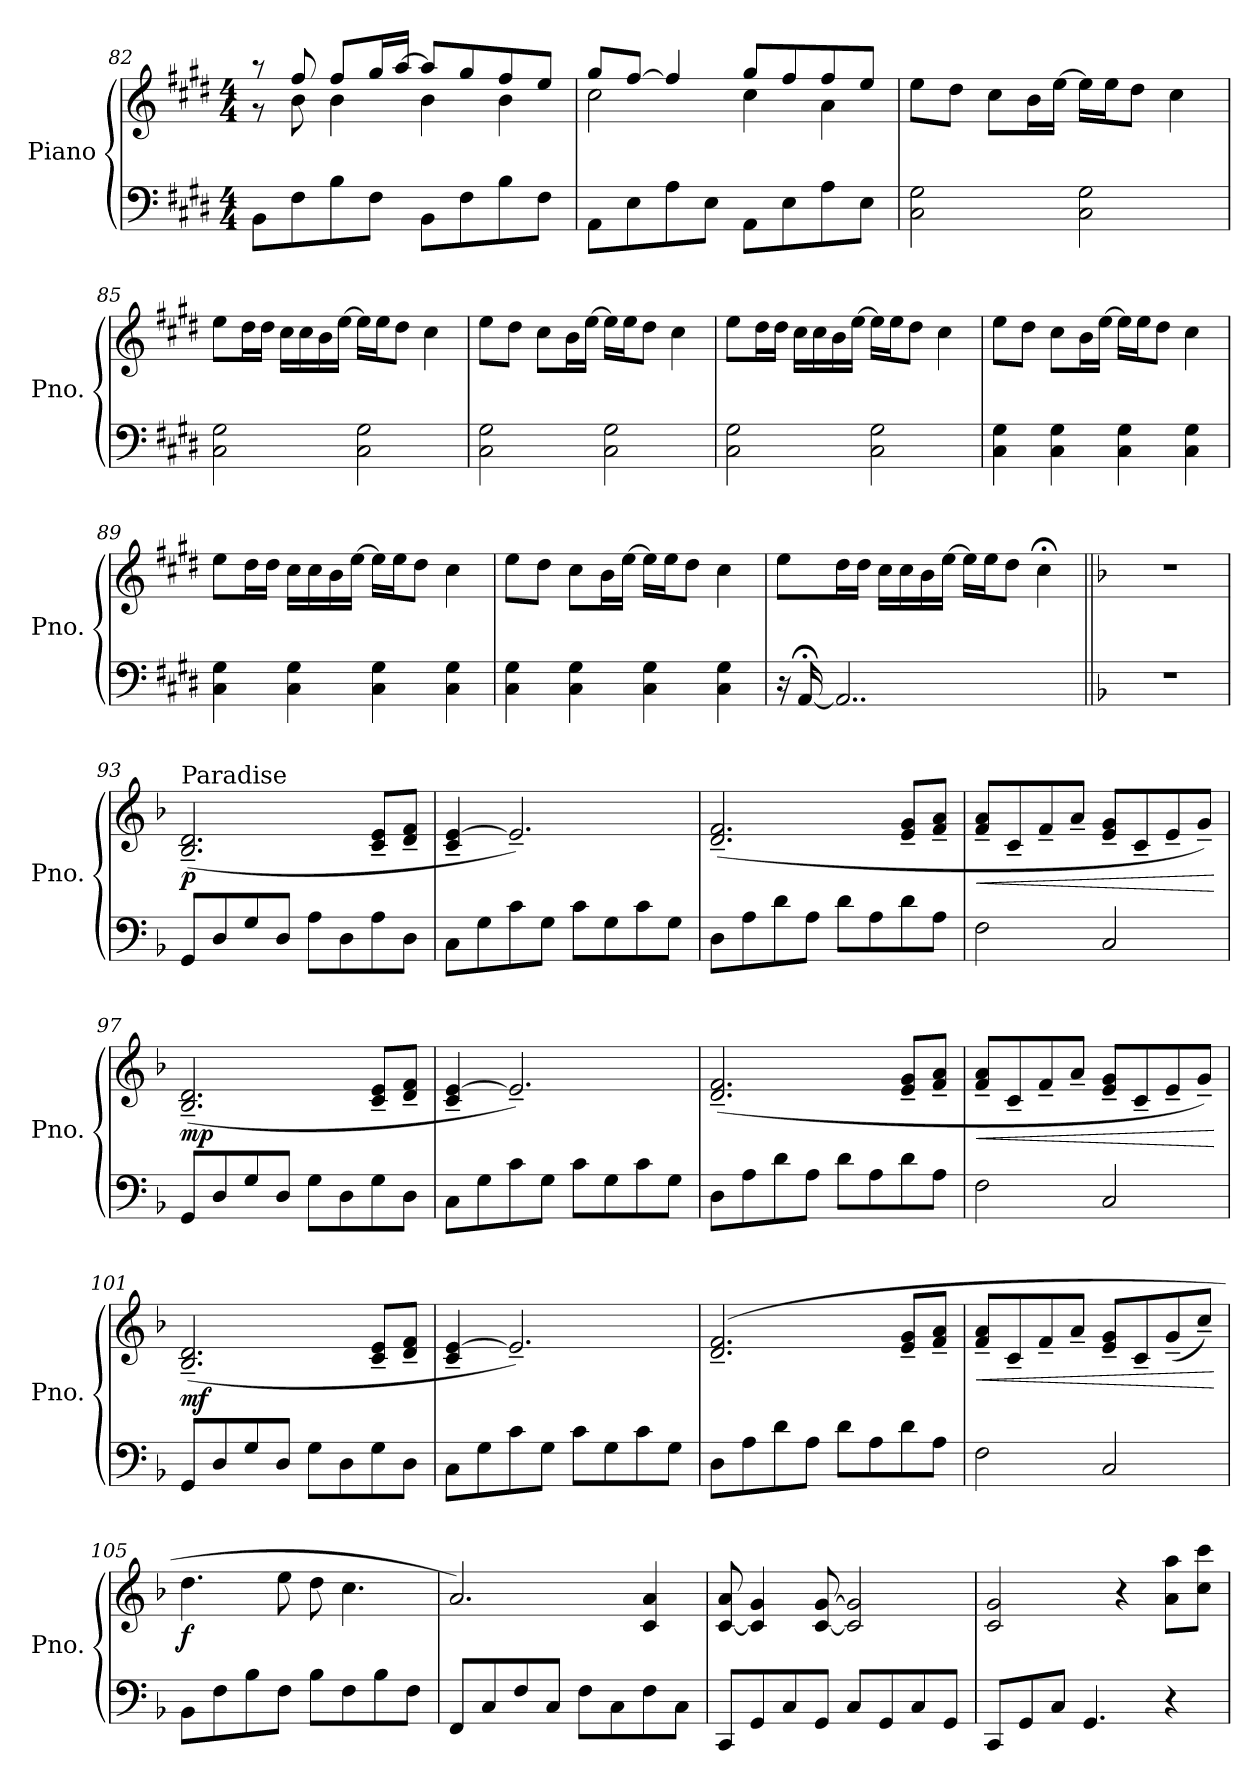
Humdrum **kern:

**kern	**kern	**dynam
*part1	*part1	*part1
*staff2	*staff1	*staff1/2
*I"Piano	*	*
*I'Pno.	*	*
*clefF4	*clefG2	*
*k[f#c#g#d#]	*k[f#c#g#d#]	*
*M4/4	*M4/4	*
=82	=82	=82
*	*^	*
8BB\L	8r	8r	.
8F#\	8ff#/	8b\	.
8B\	8ff#/L	4b\	.
8F#\J	16gg#/L	.	.
.	[16aa/JJ	.	.
8BB\L	8aa/L]	4b\	.
8F#\	8gg#/	.	.
8B\	8ff#/	4b\	.
8F#\J	8ee/J	.	.
=83	=83	=83	=83
8AA\L	8gg#/L	2cc#\	.
8E\	[8ff#/J	.	.
8A\	4ff#/]	.	.
8E\J	.	.	.
8AA\L	8gg#/L	4cc#\	.
8E\	8ff#/	.	.
8A\	8ff#/	4a\	.
8E\J	8ee/J	.	.
*	*v	*v	*
!!LO:LB:g=z
=84	=84	=84
2C#\ 2G#\	8ee\L	.
.	8dd#\J	.
.	8cc#\L	.
.	16b\L	.
.	[16ee\JJ	.
2C#\ 2G#\	16ee\LL]	.
.	16ee\J	.
.	8dd#\J	.
.	4cc#\	.
=85	=85	=85
2C#\ 2G#\	8ee\L	.
.	16dd#\L	.
.	16dd#\JJ	.
.	16cc#\LL	.
.	16cc#\	.
.	16b\	.
.	[16ee\JJ	.
2C#\ 2G#\	16ee\LL]	.
.	16ee\J	.
.	8dd#\J	.
.	4cc#\	.
=86	=86	=86
2C#\ 2G#\	8ee\L	.
.	8dd#\J	.
.	8cc#\L	.
.	16b\L	.
.	[16ee\JJ	.
2C#\ 2G#\	16ee\LL]	.
.	16ee\J	.
.	8dd#\J	.
.	4cc#\	.
=87	=87	=87
2C#\ 2G#\	8ee\L	.
.	16dd#\L	.
.	16dd#\JJ	.
.	16cc#\LL	.
.	16cc#\	.
.	16b\	.
.	[16ee\JJ	.
2C#\ 2G#\	16ee\LL]	.
.	16ee\J	.
.	8dd#\J	.
.	4cc#\	.
!!LO:LB:g=z
=88	=88	=88
4C#\ 4G#\	8ee\L	.
.	8dd#\J	.
4C#\ 4G#\	8cc#\L	.
.	16b\L	.
.	[16ee\JJ	.
4C#\ 4G#\	16ee\LL]	.
.	16ee\J	.
.	8dd#\J	.
4C#\ 4G#\	4cc#\	.
=89	=89	=89
4C#\ 4G#\	8ee\L	.
.	16dd#\L	.
.	16dd#\JJ	.
4C#\ 4G#\	16cc#\LL	.
.	16cc#\	.
.	16b\	.
.	[16ee\JJ	.
4C#\ 4G#\	16ee\LL]	.
.	16ee\J	.
.	8dd#\J	.
4C#\ 4G#\	4cc#\	.
=90	=90	=90
4C#\ 4G#\	8ee\L	.
.	8dd#\J	.
4C#\ 4G#\	8cc#\L	.
.	16b\L	.
.	[16ee\JJ	.
4C#\ 4G#\	16ee\LL]	.
.	16ee\J	.
.	8dd#\J	.
4C#\ 4G#\	4cc#\	.
=91	=91	=91
16r	8ee\L	.
[16AA;</	.	.
2..AA/]	16dd#\L	.
.	16dd#\JJ	.
.	16cc#\LL	.
.	16cc#\	.
.	16b\	.
.	[16ee\JJ	.
.	16ee\LL]	.
.	16ee\J	.
.	8dd#\J	.
.	4cc#;<\	.
!!LO:PB:g=z
=92||	=92||	=92||
*k[b-]	*k[b-]	*
1r	1r	.
=93	=93	=93
!	!LO:TX:a:t=Paradise	!
!	!	!LO:DY:b
8GG/L	(2.B-/~ 2.d/~	p
8D/	.	.
8G/	.	.
8D/J	.	.
8A\L	.	.
8D\	.	.
8A\	8c/~ 8e/~L	.
8D\J	8d/~ 8f/~J	.
=94	=94	=94
8C\L	4c/~ [4e/~	.
8G\	.	.
8c\	2.e~/])	.
8G\J	.	.
8c\L	.	.
8G\	.	.
8c\	.	.
8G\J	.	.
=95	=95	=95
8D\L	(2.d/~ 2.f/~	.
8A\	.	.
8d\	.	.
8A\J	.	.
8d\L	.	.
8A\	.	.
8d\	8e/~ 8g/~L	.
8A\J	8f/~ 8a/~J	.
=96	=96	=96
!	!	!LO:HP:b
2F\	8f/~ 8a/~L	<
.	8c~/	.
.	8f~/	.
.	8a~/J	.
2C/	8e/~ 8g/~L	.
.	8c~/	.
.	8e~/	.
.	8g~/J)	.
.	.	[
=97	=97	=97
!	!	!LO:DY:b
8GG/L	(2.B-/~ 2.d/~	mp
8D/	.	.
8G/	.	.
8D/J	.	.
8G\L	.	.
8D\	.	.
8G\	8c/~ 8e/~L	.
8D\J	8d/~ 8f/~J	.
!!LO:LB:g=z
=98	=98	=98
8C\L	4c/~ [4e/~	.
8G\	.	.
8c\	2.e~/])	.
8G\J	.	.
8c\L	.	.
8G\	.	.
8c\	.	.
8G\J	.	.
=99	=99	=99
8D\L	(2.d/~ 2.f/~	.
8A\	.	.
8d\	.	.
8A\J	.	.
8d\L	.	.
8A\	.	.
8d\	8e/~ 8g/~L	.
8A\J	8f/~ 8a/~J	.
=100	=100	=100
!	!	!LO:HP:b
2F\	8f/~ 8a/~L	<
.	8c~/	.
.	8f~/	.
.	8a~/J	.
2C/	8e/~ 8g/~L	.
.	8c~/	.
.	8e~/	.
.	8g~/J)	.
.	.	[
=101	=101	=101
!	!	!LO:DY:b
8GG/L	(2.B-/~ 2.d/~	mf
8D/	.	.
8G/	.	.
8D/J	.	.
8G\L	.	.
8D\	.	.
8G\	8c/~ 8e/~L	.
8D\J	8d/~ 8f/~J	.
=102	=102	=102
8C\L	4c/~ [4e/~	.
8G\	.	.
8c\	2.e~/])	.
8G\J	.	.
8c\L	.	.
8G\	.	.
8c\	.	.
8G\J	.	.
!!LO:LB:g=z
=103	=103	=103
8D\L	(2.d/~ 2.f/~	.
8A\	.	.
8d\	.	.
8A\J	.	.
8d\L	.	.
8A\	.	.
8d\	8e/~ 8g/~L	.
8A\J	8f/~ 8a/~J	.
=104	=104	=104
!	!	!LO:HP:b
2F\	8f/~ 8a/~L	<
.	8c~/	.
.	8f~/	.
.	8a~/J	.
2C/	8e/~ 8g/~L	.
.	8c~/	.
.	(8g~/	.
.	8cc~/J)	.
.	.	[
=105	=105	=105
!	!	!LO:DY:b
8BB-\L	4.dd\	f
8F\	.	.
8B-\	.	.
8F\J	8ee\	.
8B-\L	8dd\	.
8F\	4.cc\	.
8B-\	.	.
8F\J	.	.
=106	=106	=106
8FF/L	2.a/)	.
8C/	.	.
8F/	.	.
8C/J	.	.
8F\L	.	.
8C\	.	.
8F\	4c/ 4a/	.
8C\J	.	.
=107	=107	=107
8CC/L	[8c/ 8a/	.
8GG/	4c/] 4g/	.
8C/	.	.
8GG/J	[8c/ [8g/	.
8C/L	2c/] 2g/]	.
8GG/	.	.
8C/	.	.
8GG/J	.	.
!!LO:LB:g=z
=108	=108	=108
8CC/L	2c/ 2g/	.
8GG/	.	.
8C/J	.	.
4.GG/	.	.
.	4r	.
4r	8a\ 8aa\L	.
.	8cc\ 8ccc\J	.
=	=	=
*-	*-	*-
